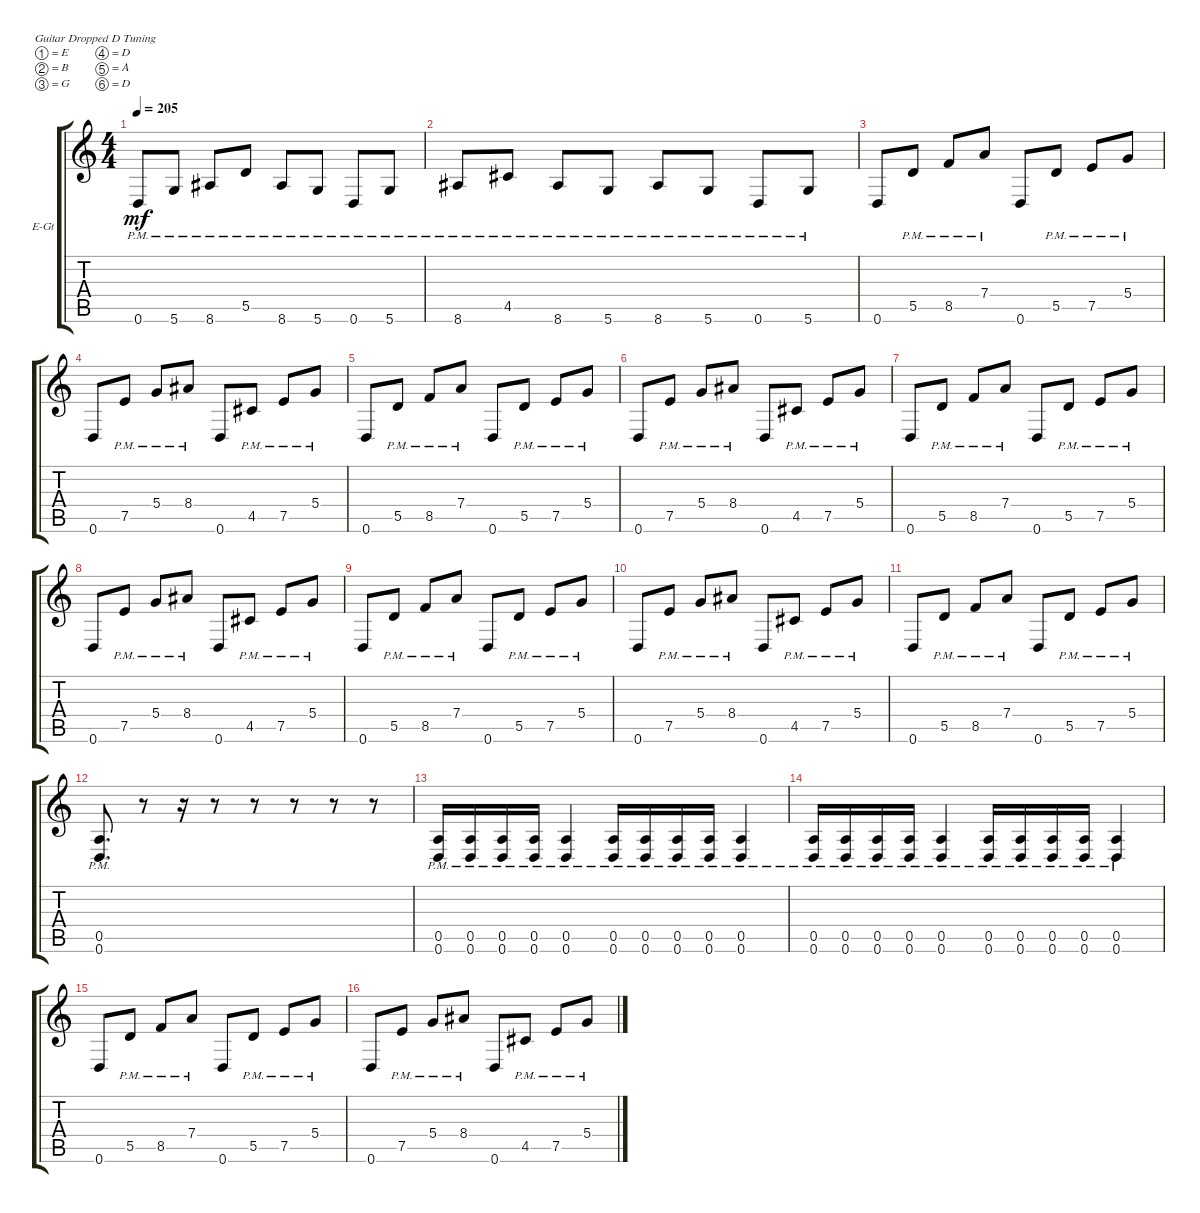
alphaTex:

\defaultSystemsLayout 4
\bracketExtendMode groupsimilarinstruments
\firstSystemTrackNameOrientation horizontal
\otherSystemsTrackNameOrientation horizontal
\track ("left" "E-Gt") {instrument overdrivenguitar}
\staff {score tabs}
\tuning (E4 B3 G3 D3 A2 D2)
\ts (4 4)
\tempo 205
\clef g2
\ks c
0.6{pm}.8{dy mf} 5.6{pm}.8 8.6{pm}.8 5.5{pm}.8 8.6{pm}.8 5.6{pm}.8 0.6{pm}.8 5.6{pm}.8 |
8.6{pm}.8 4.5{pm}.8 8.6{pm}.8 5.6{pm}.8 8.6{pm}.8 5.6{pm}.8 0.6{pm}.8 5.6{pm}.8 |
0.6.8 5.5{pm}.8 8.5{pm}.8 7.4{pm}.8 0.6.8 5.5{pm}.8 7.5{pm}.8 5.4{pm}.8 |
0.6.8 7.5{pm}.8 5.4{pm}.8 8.4{pm}.8 0.6.8 4.5{pm}.8 7.5{pm}.8 5.4{pm}.8 |
0.6.8 5.5{pm}.8 8.5{pm}.8 7.4{pm}.8 0.6.8 5.5{pm}.8 7.5{pm}.8 5.4{pm}.8 |
0.6.8 7.5{pm}.8 5.4{pm}.8 8.4{pm}.8 0.6.8 4.5{pm}.8 7.5{pm}.8 5.4{pm}.8 |
0.6.8 5.5{pm}.8 8.5{pm}.8 7.4{pm}.8 0.6.8 5.5{pm}.8 7.5{pm}.8 5.4{pm}.8 |
0.6.8 7.5{pm}.8 5.4{pm}.8 8.4{pm}.8 0.6.8 4.5{pm}.8 7.5{pm}.8 5.4{pm}.8 |
0.6.8 5.5{pm}.8 8.5{pm}.8 7.4{pm}.8 0.6.8 5.5{pm}.8 7.5{pm}.8 5.4{pm}.8 |
0.6.8 7.5{pm}.8 5.4{pm}.8 8.4{pm}.8 0.6.8 4.5{pm}.8 7.5{pm}.8 5.4{pm}.8 |
0.6.8 5.5{pm}.8 8.5{pm}.8 7.4{pm}.8 0.6.8 5.5{pm}.8 7.5{pm}.8 5.4{pm}.8 |
(0.6{pm} 0.5{pm}).8{d} r.8 r.16 r.8 r.8 r.8 r.8 r.8 |
(0.6{pm} 0.5{pm}).16 (0.6{pm} 0.5{pm}).16 (0.6{pm} 0.5{pm}).16 (0.6{pm} 0.5{pm}).16 (0.6 0.5{pm}).4 (0.6{pm} 0.5).16 (0.6{pm} 0.5).16 (0.6{pm} 0.5).16 (0.6{pm} 0.5).16 (0.6 0.5{pm}).4 |
(0.6{pm} 0.5).16 (0.6{pm} 0.5).16 (0.6{pm} 0.5).16 (0.6{pm} 0.5).16 (0.6 0.5{pm}).4 (0.6{pm} 0.5).16 (0.6{pm} 0.5).16 (0.6{pm} 0.5).16 (0.6{pm} 0.5).16 (0.6 0.5{pm}).4 |
0.6.8 5.5{pm}.8 8.5{pm}.8 7.4{pm}.8 0.6.8 5.5{pm}.8 7.5{pm}.8 5.4{pm}.8 |
0.6.8 7.5{pm}.8 5.4{pm}.8 8.4{pm}.8 0.6.8 4.5{pm}.8 7.5{pm}.8 5.4{pm}.8
